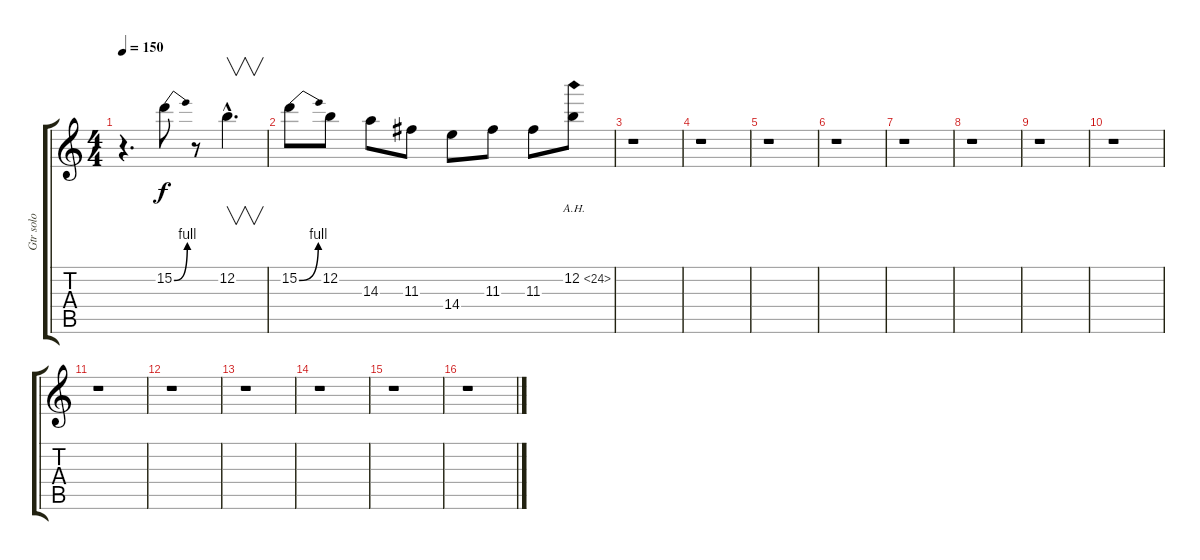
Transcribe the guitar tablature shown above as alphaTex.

\track ("Gtr solo" "Gtr solo") {instrument distortionguitar}
\staff {score tabs}
\tuning (E4 B3 G3 D3 A2 E2) {hide}
\ts (4 4)
\tempo 150
\clef g2
\ks c
r.4{d dy f} 15.2{be (bend 0 0 60 4)}.8 r.8 12.2{hac}.4{v d} |
15.2{be (bend 0 0 60 4)}.8 12.2.8 14.3.8 11.3.8 14.4.8 11.3.8 11.3.8 12.2{ah 12}.8 |
r.1 |
r.1 |
r.1 |
r.1 |
r.1 |
r.1 |
r.1 |
r.1 |
r.1 |
r.1 |
r.1 |
r.1 |
r.1 |
r.1
